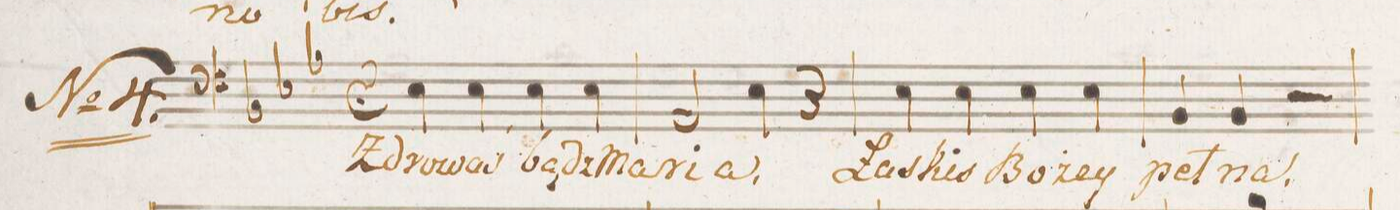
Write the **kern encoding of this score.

**kern	**text
*I"Basso.	*
*clefF4	*
*k[b-e-a-]	*
*met(c)	*
*M4/4	*
4E-\	Zdro-
4E-\	-waś
4E-\	bądz
4E-\	Ma-
=2	=2
2AA-/	-ri-
4E-\	-a,
4r	.
=3	=3
4E-\	Ła-
4E-\	-skis
4E-\	Bo-
4E-\	-żey
=4	=4
4BB-/	peł-
4BB-/	-na,
2r	.
=5	=5
*-	*-
